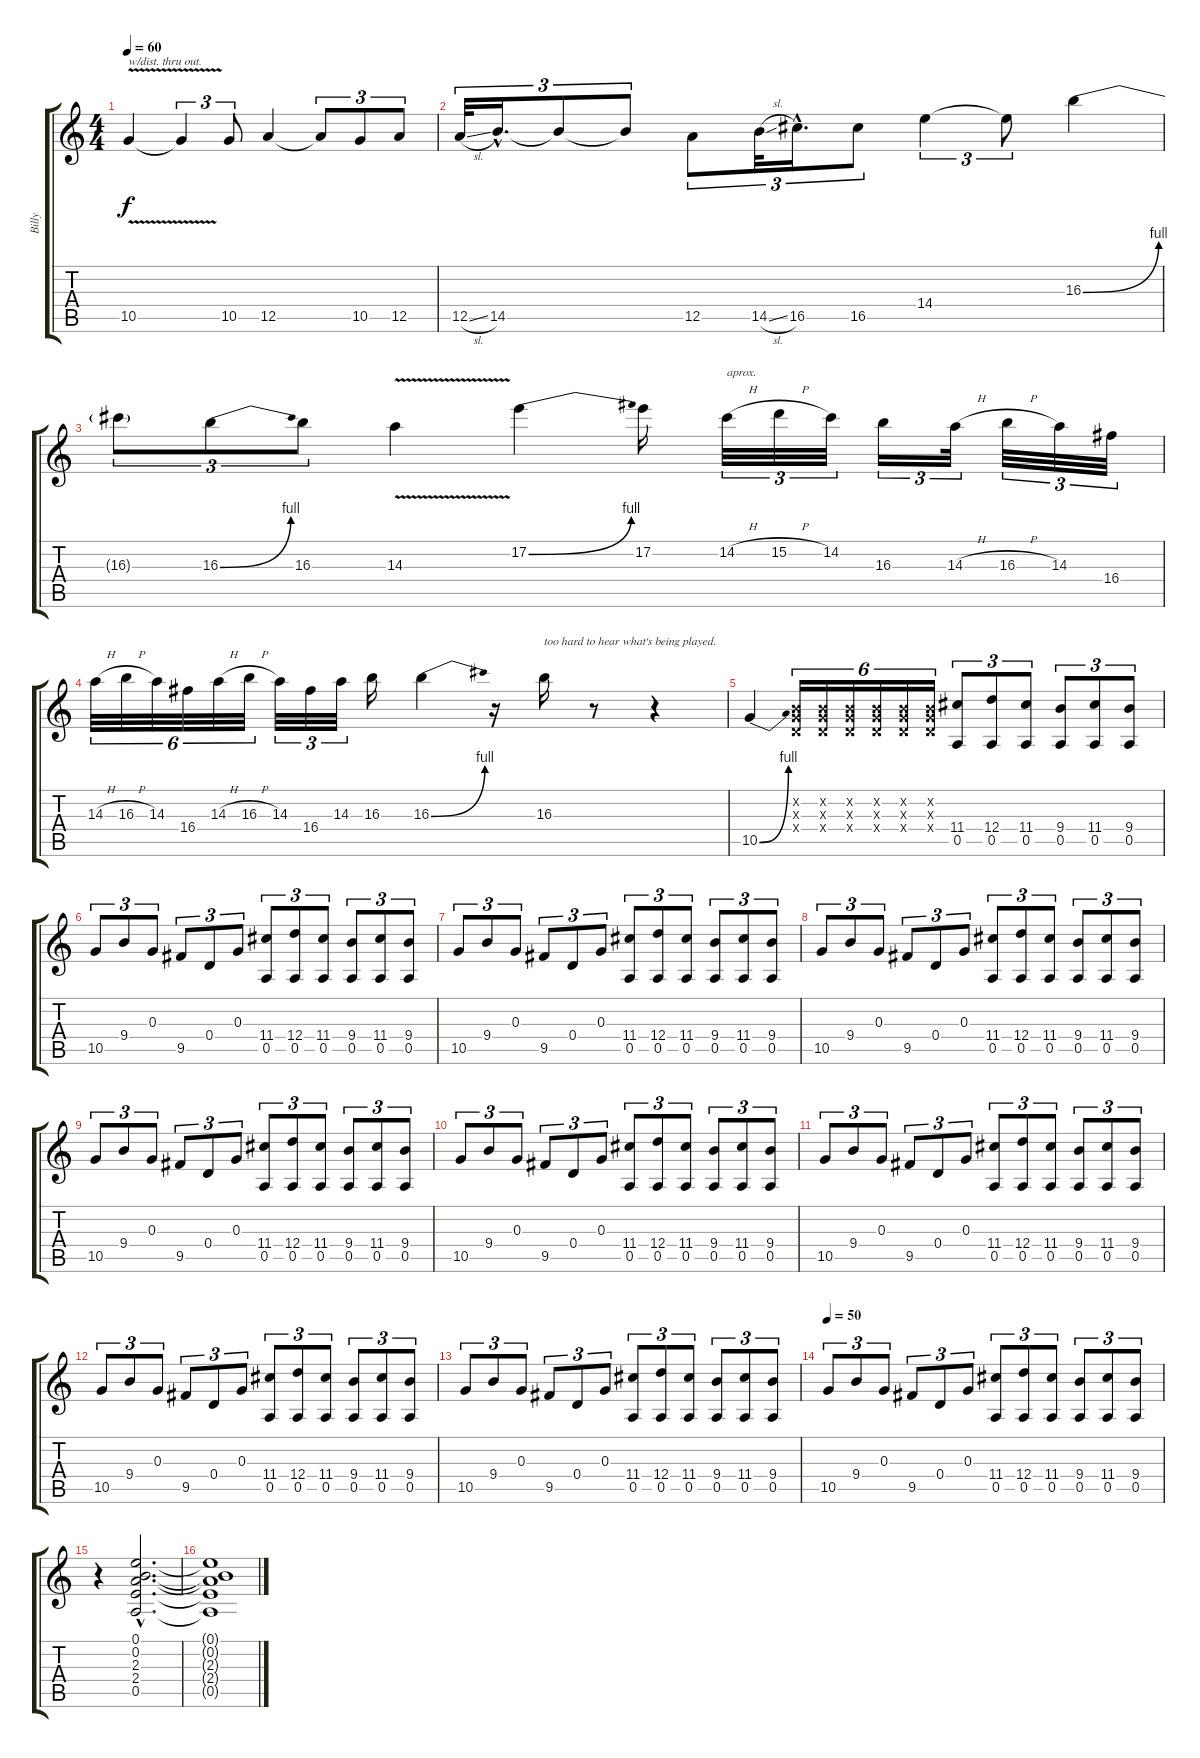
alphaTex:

\track ("Billy" "Billy") {instrument distortionguitar}
\staff {score tabs}
\tuning (E4 B3 G3 D3 A2 E2) {hide}
\ts (4 4)
\tempo 60
\clef g2
\ks c
10.5{v}.4{txt "w/dist. thru out." dy f volume 13} 10.5{t}.4{tu (3 2)} 10.5.8{tu (3 2)} 12.5.4 12.5{t}.8{tu (3 2)} 10.5.8{tu (3 2)} 12.5.8{tu (3 2)} |
12.5{sl}.32{tu (3 2)} 14.5{hac}.16{d tu (3 2)} 14.5{t}.8{tu (3 2)} 14.5{t}.8{tu (3 2)} 12.5.8{tu (3 2)} 14.5{sl}.32{tu (3 2)} 16.5{hac}.16{d tu (3 2)} 16.5.8{tu (3 2)} 14.4.4{tu (3 2)} 14.4{t}.8{tu (3 2)} 16.3{be (bend 0 0 60 4)}.4 |
16.3{t}.8{tu (3 2)} 16.3{be (bend 0 0 60 4)}.8{tu (3 2)} 16.3.8{tu (3 2)} 14.3{v}.4 17.2{be (bend 0 0 60 4)}.4 17.2.16 14.2{h}.32{tu (3 2) txt "aprox."} 15.2{h}.32{tu (3 2)} 14.2.32{tu (3 2)} 16.3.16{tu (3 2)} 14.3{h}.32{tu (3 2)} 16.3{h}.32{tu (3 2)} 14.3.32{tu (3 2)} 16.4.32{tu (3 2)} |
14.3{h}.32{tu (6 4)} 16.3{h}.32{tu (6 4)} 14.3.32{tu (6 4)} 16.4.32{tu (6 4)} 14.3{h}.32{tu (6 4)} 16.3{h}.32{tu (6 4)} 14.3.32{tu (3 2)} 16.4.32{tu (3 2)} 14.3.32{tu (3 2)} 16.3.16 16.3{be (bend 0 0 60 4)}.4 r.16 16.3.16{txt "too hard to hear what's being played."} r.8 r.4 |
10.5{be (bend 0 0 60 4)}.4 (0.2{x} 0.3{x} 0.4{x}).16{tu (6 4)} (0.2{x} 0.3{x} 0.4{x}).16{tu (6 4)} (0.2{x} 0.3{x} 0.4{x}).16{tu (6 4)} (0.2{x} 0.3{x} 0.4{x}).16{tu (6 4)} (0.2{x} 0.3{x} 0.4{x}).16{tu (6 4)} (0.2{x} 0.3{x} 0.4{x}).16{tu (6 4)} (11.4 0.5).8{tu (3 2)} (12.4 0.5).8{tu (3 2)} (11.4 0.5).8{tu (3 2)} (9.4 0.5).8{tu (3 2)} (11.4 0.5).8{tu (3 2)} (9.4 0.5).8{tu (3 2)} |
10.5.8{tu (3 2)} 9.4.8{tu (3 2)} 0.3.8{tu (3 2)} 9.5.8{tu (3 2)} 0.4.8{tu (3 2)} 0.3.8{tu (3 2)} (11.4 0.5).8{tu (3 2)} (12.4 0.5).8{tu (3 2)} (11.4 0.5).8{tu (3 2)} (9.4 0.5).8{tu (3 2)} (11.4 0.5).8{tu (3 2)} (9.4 0.5).8{tu (3 2)} |
10.5.8{tu (3 2)} 9.4.8{tu (3 2)} 0.3.8{tu (3 2)} 9.5.8{tu (3 2)} 0.4.8{tu (3 2)} 0.3.8{tu (3 2)} (11.4 0.5).8{tu (3 2)} (12.4 0.5).8{tu (3 2)} (11.4 0.5).8{tu (3 2)} (9.4 0.5).8{tu (3 2)} (11.4 0.5).8{tu (3 2)} (9.4 0.5).8{tu (3 2)} |
10.5.8{tu (3 2)} 9.4.8{tu (3 2)} 0.3.8{tu (3 2)} 9.5.8{tu (3 2)} 0.4.8{tu (3 2)} 0.3.8{tu (3 2)} (11.4 0.5).8{tu (3 2)} (12.4 0.5).8{tu (3 2)} (11.4 0.5).8{tu (3 2)} (9.4 0.5).8{tu (3 2)} (11.4 0.5).8{tu (3 2)} (9.4 0.5).8{tu (3 2)} |
10.5.8{tu (3 2)} 9.4.8{tu (3 2)} 0.3.8{tu (3 2)} 9.5.8{tu (3 2)} 0.4.8{tu (3 2)} 0.3.8{tu (3 2)} (11.4 0.5).8{tu (3 2)} (12.4 0.5).8{tu (3 2)} (11.4 0.5).8{tu (3 2)} (9.4 0.5).8{tu (3 2)} (11.4 0.5).8{tu (3 2)} (9.4 0.5).8{tu (3 2)} |
10.5.8{tu (3 2)} 9.4.8{tu (3 2)} 0.3.8{tu (3 2)} 9.5.8{tu (3 2)} 0.4.8{tu (3 2)} 0.3.8{tu (3 2)} (11.4 0.5).8{tu (3 2)} (12.4 0.5).8{tu (3 2)} (11.4 0.5).8{tu (3 2)} (9.4 0.5).8{tu (3 2)} (11.4 0.5).8{tu (3 2)} (9.4 0.5).8{tu (3 2)} |
10.5.8{tu (3 2)} 9.4.8{tu (3 2)} 0.3.8{tu (3 2)} 9.5.8{tu (3 2)} 0.4.8{tu (3 2)} 0.3.8{tu (3 2)} (11.4 0.5).8{tu (3 2)} (12.4 0.5).8{tu (3 2)} (11.4 0.5).8{tu (3 2)} (9.4 0.5).8{tu (3 2)} (11.4 0.5).8{tu (3 2)} (9.4 0.5).8{tu (3 2)} |
10.5.8{tu (3 2)} 9.4.8{tu (3 2)} 0.3.8{tu (3 2)} 9.5.8{tu (3 2)} 0.4.8{tu (3 2)} 0.3.8{tu (3 2)} (11.4 0.5).8{tu (3 2)} (12.4 0.5).8{tu (3 2)} (11.4 0.5).8{tu (3 2)} (9.4 0.5).8{tu (3 2)} (11.4 0.5).8{tu (3 2)} (9.4 0.5).8{tu (3 2)} |
10.5.8{tu (3 2)} 9.4.8{tu (3 2)} 0.3.8{tu (3 2)} 9.5.8{tu (3 2)} 0.4.8{tu (3 2)} 0.3.8{tu (3 2)} (11.4 0.5).8{tu (3 2)} (12.4 0.5).8{tu (3 2)} (11.4 0.5).8{tu (3 2)} (9.4 0.5).8{tu (3 2)} (11.4 0.5).8{tu (3 2)} (9.4 0.5).8{tu (3 2)} |
\tempo 50
10.5.8{tu (3 2)} 9.4.8{tu (3 2)} 0.3.8{tu (3 2)} 9.5.8{tu (3 2)} 0.4.8{tu (3 2)} 0.3.8{tu (3 2)} (11.4 0.5).8{tu (3 2)} (12.4 0.5).8{tu (3 2)} (11.4 0.5).8{tu (3 2)} (9.4 0.5).8{tu (3 2)} (11.4 0.5).8{tu (3 2)} (9.4 0.5).8{tu (3 2)} |
r.4 (0.1{hac} 0.2{hac} 2.3{hac} 2.4{hac} 0.5{hac}).2{d} |
(0.1{t} 0.2{t} 2.3{t} 2.4{t} 0.5{t}).1
